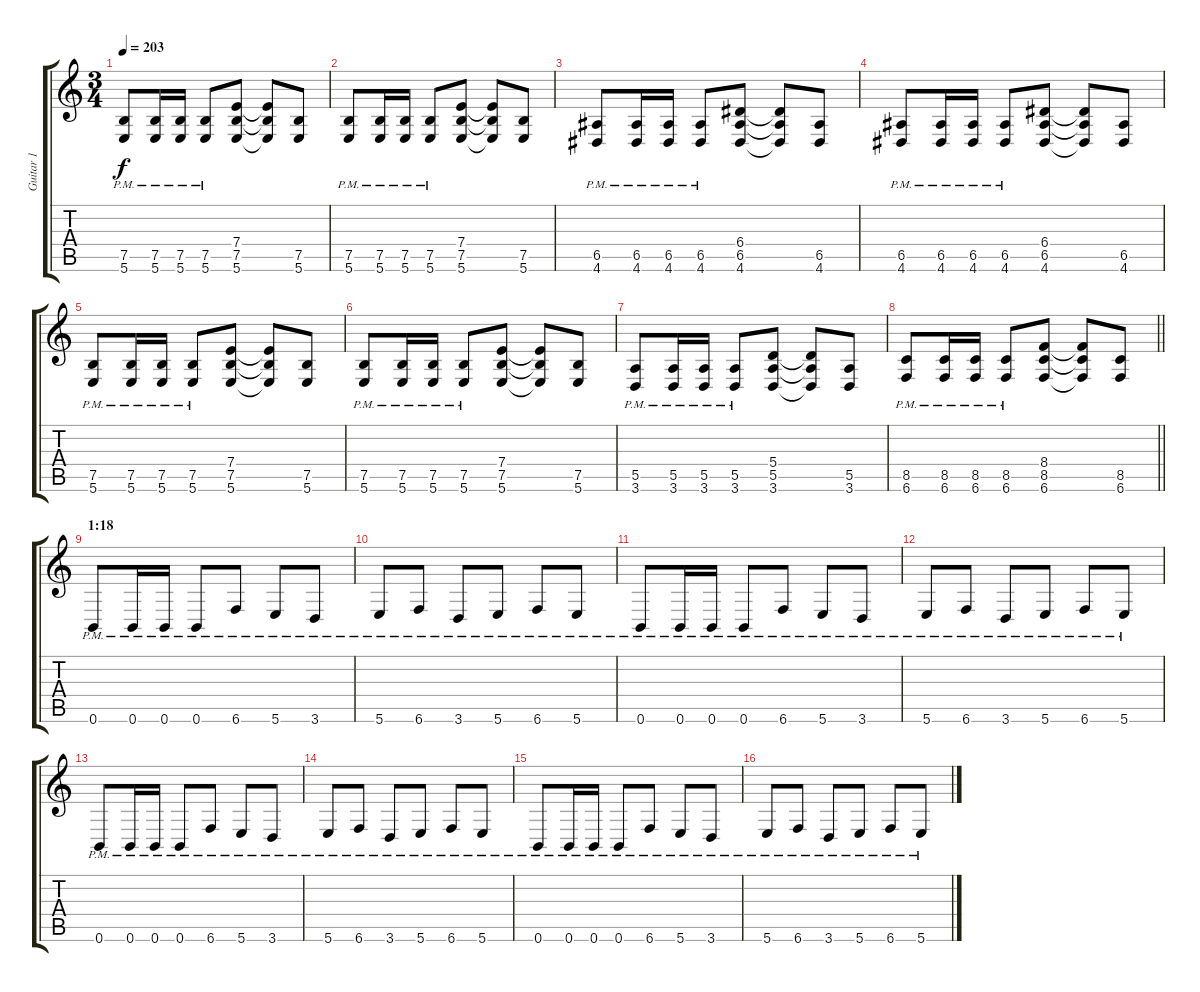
\track ("Guitar 1" "Guitar 1") {instrument distortionguitar}
\staff {score tabs}
\tuning (B3 Gb3 D3 A2 E2 B1) {hide}
\ts (3 4)
\tempo 203
\clef g2
\ks c
(7.5{pm} 5.6{pm}).8{dy f} (7.5{pm} 5.6{pm}).16 (7.5{pm} 5.6{pm}).16 (7.5{pm} 5.6{pm}).8 (7.4 7.5 5.6).8 (7.4{t} 7.5{t} 5.6{t}).8 (7.5 5.6).8 |
(7.5{pm} 5.6{pm}).8 (7.5{pm} 5.6{pm}).16 (7.5{pm} 5.6{pm}).16 (7.5{pm} 5.6{pm}).8 (7.4 7.5 5.6).8 (7.4{t} 7.5{t} 5.6{t}).8 (7.5 5.6).8 |
(6.5{pm} 4.6{pm}).8 (6.5{pm} 4.6{pm}).16 (6.5{pm} 4.6{pm}).16 (6.5{pm} 4.6{pm}).8 (6.4 6.5 4.6).8 (6.4{t} 6.5{t} 4.6{t}).8 (6.5 4.6).8 |
(6.5{pm} 4.6{pm}).8 (6.5{pm} 4.6{pm}).16 (6.5{pm} 4.6{pm}).16 (6.5{pm} 4.6{pm}).8 (6.4 6.5 4.6).8 (6.4{t} 6.5{t} 4.6{t}).8 (6.5 4.6).8 |
(7.5{pm} 5.6{pm}).8 (7.5{pm} 5.6{pm}).16 (7.5{pm} 5.6{pm}).16 (7.5{pm} 5.6{pm}).8 (7.4 7.5 5.6).8 (7.4{t} 7.5{t} 5.6{t}).8 (7.5 5.6).8 |
(7.5{pm} 5.6{pm}).8 (7.5{pm} 5.6{pm}).16 (7.5{pm} 5.6{pm}).16 (7.5{pm} 5.6{pm}).8 (7.4 7.5 5.6).8 (7.4{t} 7.5{t} 5.6{t}).8 (7.5 5.6).8 |
(5.5{pm} 3.6{pm}).8 (5.5{pm} 3.6{pm}).16 (5.5{pm} 3.6{pm}).16 (5.5{pm} 3.6{pm}).8 (5.4 5.5 3.6).8 (5.4{t} 5.5{t} 3.6{t}).8 (5.5 3.6).8 |
\barLineRight lightlight
(8.5{pm} 6.6{pm}).8 (8.5{pm} 6.6{pm}).16 (8.5{pm} 6.6{pm}).16 (8.5{pm} 6.6{pm}).8 (8.4 8.5 6.6).8 (8.4{t} 8.5{t} 6.6{t}).8 (8.5 6.6).8 |
\section ("" "1:18")
0.6{pm}.8 0.6{pm}.16 0.6{pm}.16 0.6{pm}.8 6.6{pm}.8 5.6{pm}.8 3.6{pm}.8 |
5.6{pm}.8 6.6{pm}.8 3.6{pm}.8 5.6{pm}.8 6.6{pm}.8 5.6{pm}.8 |
0.6{pm}.8 0.6{pm}.16 0.6{pm}.16 0.6{pm}.8 6.6{pm}.8 5.6{pm}.8 3.6{pm}.8 |
5.6{pm}.8 6.6{pm}.8 3.6{pm}.8 5.6{pm}.8 6.6{pm}.8 5.6{pm}.8 |
0.6{pm}.8 0.6{pm}.16 0.6{pm}.16 0.6{pm}.8 6.6{pm}.8 5.6{pm}.8 3.6{pm}.8 |
5.6{pm}.8 6.6{pm}.8 3.6{pm}.8 5.6{pm}.8 6.6{pm}.8 5.6{pm}.8 |
0.6{pm}.8 0.6{pm}.16 0.6{pm}.16 0.6{pm}.8 6.6{pm}.8 5.6{pm}.8 3.6{pm}.8 |
5.6{pm}.8 6.6{pm}.8 3.6{pm}.8 5.6{pm}.8 6.6{pm}.8 5.6{pm}.8
